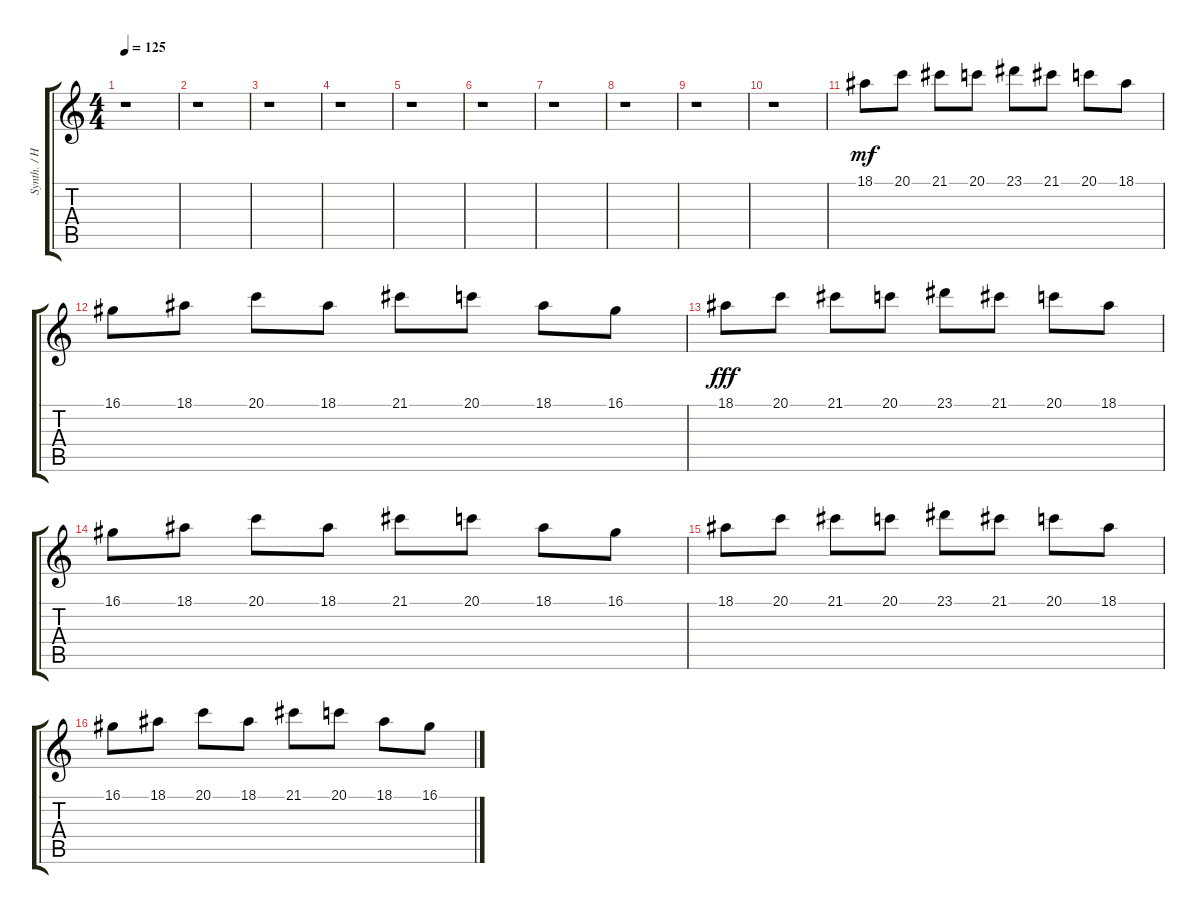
\track ("Synth. / High Strings" "Synth. / H") {instrument synthstrings1}
\staff {score tabs}
\tuning (E4 B3 G3 D3 A2 E2) {hide}
\ts (4 4)
\tempo 125
\clef g2
\ks c
r.1{dy mf instrument synthstrings1} |
r.1 |
r.1 |
r.1 |
r.1 |
r.1 |
r.1 |
r.1 |
r.1 |
r.1 |
18.1.8 20.1.8 21.1.8 20.1.8 23.1.8 21.1.8 20.1.8 18.1.8 |
16.1.8 18.1.8 20.1.8 18.1.8 21.1.8 20.1.8 18.1.8 16.1.8 |
18.1.8{dy fff} 20.1.8 21.1.8 20.1.8 23.1.8 21.1.8 20.1.8 18.1.8 |
16.1.8 18.1.8 20.1.8 18.1.8 21.1.8 20.1.8 18.1.8 16.1.8 |
18.1.8 20.1.8 21.1.8 20.1.8 23.1.8 21.1.8 20.1.8 18.1.8 |
16.1.8 18.1.8 20.1.8 18.1.8 21.1.8 20.1.8 18.1.8 16.1.8
